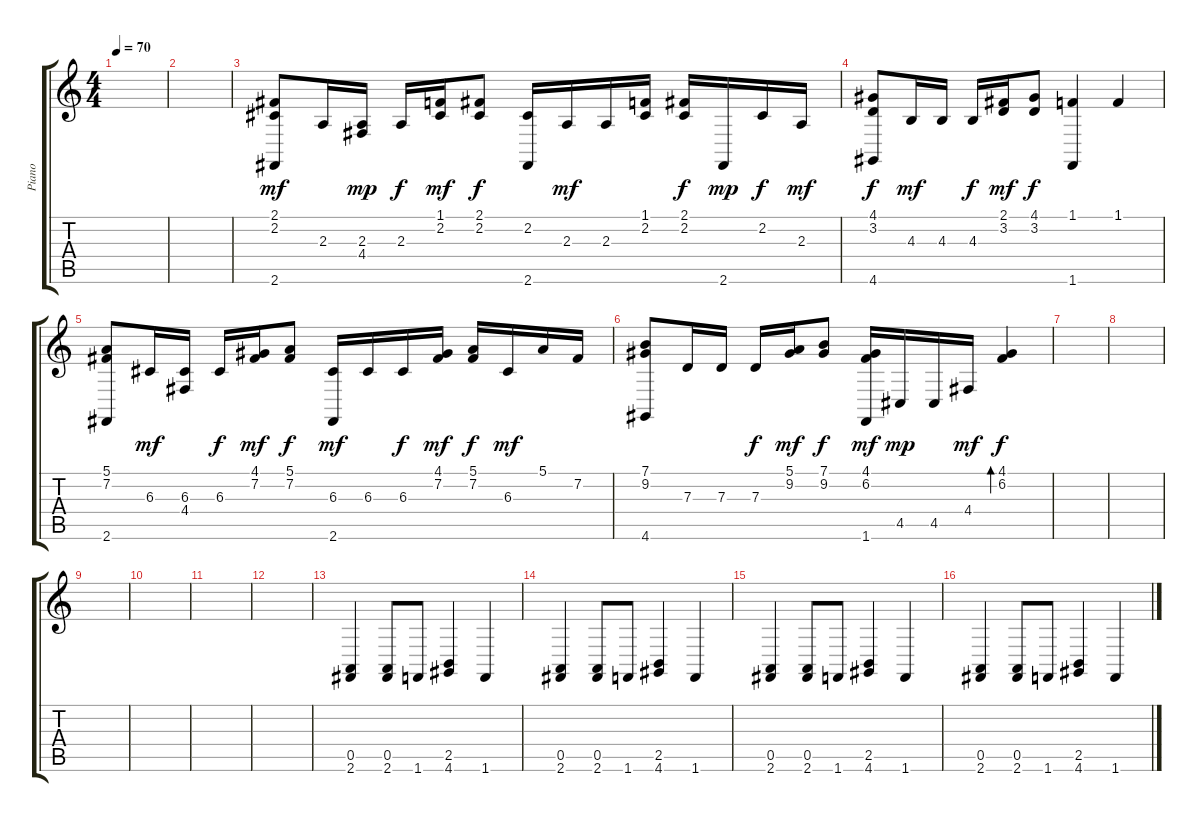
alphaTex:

\track ("Piano" "Piano") {instrument acousticgrandpiano}
\staff {score tabs}
\tuning (E4 B3 G3 D3 A2 E2) {hide}
\ts (4 4)
\tempo 70
\clef g2
\ks c
|
|
(2.1 2.2 2.6).8{dy mf} 2.3.16 (2.3 4.4).16{dy mp} 2.3.16{dy f} (1.1 2.2).16{dy mf} (2.1 2.2).8{dy f} (2.2 2.6).16 2.3.16{dy mf} 2.3.16 (1.1 2.2).16 (2.1 2.2).16{dy f} 2.6.16{dy mp} 2.2.16{dy f} 2.3.16{dy mf} |
(4.1 3.2 4.6).8{dy f} 4.3.16{dy mf} 4.3.16 4.3.16{dy f} (2.1 3.2).16{dy mf} (4.1 3.2).8{dy f} (1.1 1.6).4 1.1.4 |
(5.1 7.2 2.6).8 6.3.16{dy mf} (6.3 4.4).16 6.3.16{dy f} (4.1 7.2).16{dy mf} (5.1 7.2).8{dy f} (6.3 2.6).16{dy mf} 6.3.16 6.3.16{dy f} (4.1 7.2).16{dy mf} (5.1 7.2).16{dy f} 6.3.16{dy mf} 5.1.16 7.2.16 |
(7.1 9.2 4.6).8 7.3.16 7.3.16 7.3.16{dy f} (5.1 9.2).16{dy mf} (7.1 9.2).8{dy f} (4.1 6.2 1.6).16{dy mf} 4.5.16{dy mp} 4.5.16 4.4.16{dy mf} (4.1 6.2).4{bd 60 dy f} |
|
|
|
|
|
|
(0.5 2.6).4 (0.5 2.6).8 1.6.8 (2.5 4.6).4 1.6.4 |
(0.5 2.6).4 (0.5 2.6).8 1.6.8 (2.5 4.6).4 1.6.4 |
(0.5 2.6).4 (0.5 2.6).8 1.6.8 (2.5 4.6).4 1.6.4 |
(0.5 2.6).4 (0.5 2.6).8 1.6.8 (2.5 4.6).4 1.6.4
